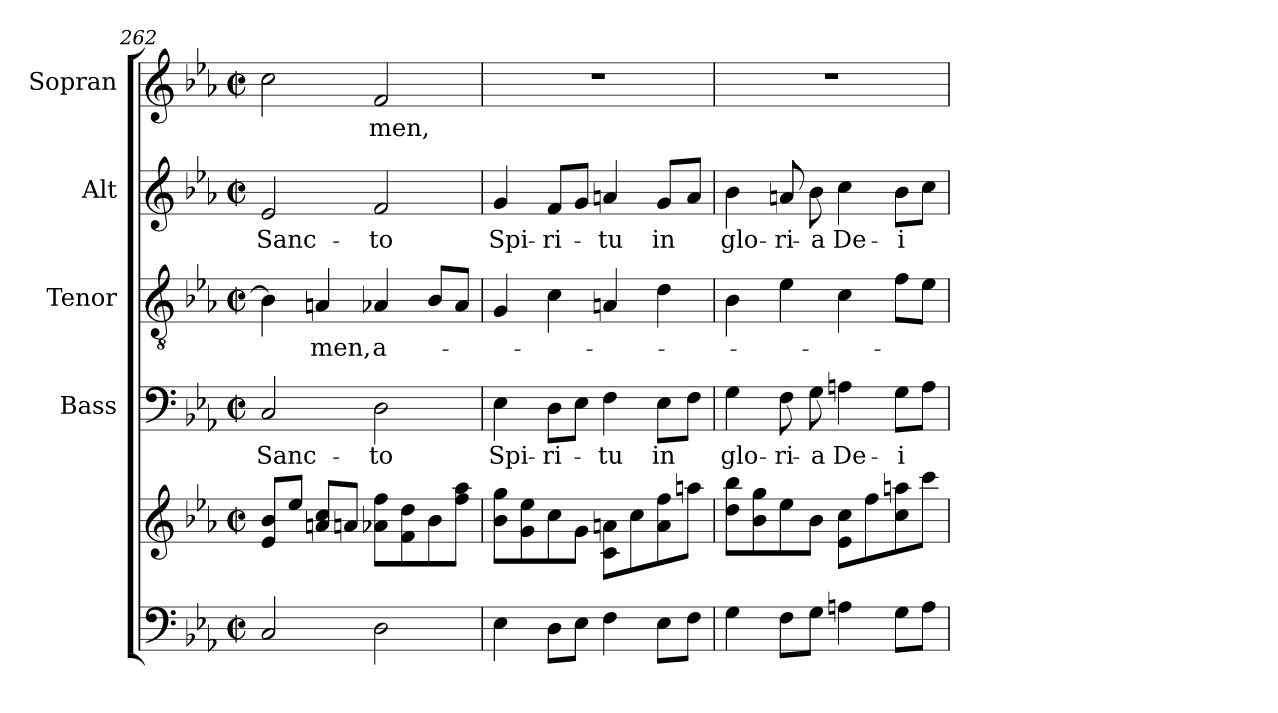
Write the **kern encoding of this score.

**kern	**kern	**kern	**text	**kern	**text	**kern	**text	**kern	**text
*part5	*part5	*part4	*part4	*part3	*part3	*part2	*part2	*part1	*part1
*staff6	*staff5	*staff4	*staff4	*staff3	*staff3	*staff2	*staff2	*staff1	*staff1
*	*	*I"Bass	*	*I"Tenor	*	*I"Alt	*	*I"Sopran	*
*	*	*I'B.	*	*I'T.	*	*I'A.	*	*I'S.	*
*clefF4	*clefG2	*clefF4	*	*clefGv2	*	*clefG2	*	*clefG2	*
*k[b-e-a-]	*k[b-e-a-]	*k[b-e-a-]	*	*k[b-e-a-]	*	*k[b-e-a-]	*	*k[b-e-a-]	*
*E-:	*E-:	*E-:	*	*E-:	*	*E-:	*	*E-:	*
*M2/2	*M2/2	*M2/2	*	*M2/2	*	*M2/2	*	*M2/2	*
*met(c|)	*met(c|)	*met(c|)	*	*met(c|)	*	*met(c|)	*	*met(c|)	*
=262	=262	=262	=262	=262	=262	=262	=262	=262	=262
!	!	!	!LO:LY:b	!	!	!	!LO:LY:b	!	!
2C/	8e-/ 8b-/L	2C/	Sanc-	4B-\]	.	2e-/	Sanc-	2cc\	.
.	8ee-/J	.	.	.	.	.	.	.	.
!	!	!	!	!	!LO:LY:b	!	!	!	!
.	8a/ 8cc/L	.	.	4An/	-men,	.	.	.	.
.	8an/J	.	.	.	.	.	.	.	.
!	!	!	!LO:LY:b	!	!LO:LY:b	!	!LO:LY:b	!	!LO:LY:b
2D\	8a-X\ 8ff\L	2D\	-to	4A-X/	a-	2f/	-to	2f/	-men,
.	8f\ 8dd\	.	.	.	.	.	.	.	.
.	8b-\	.	.	8B-/L	.	.	.	.	.
.	8ff\ 8aa-\J	.	.	8A-/J	.	.	.	.	.
!!LO:LB:g=z
=263	=263	=263	=263	=263	=263	=263	=263	=263	=263
!	!	!	!LO:LY:b	!	!	!	!LO:LY:b	!	!
4E-\	8b-\ 8gg\L	4E-\	Spi-	4G/	.	4g/	Spi-	1r	.
.	8g\ 8ee-\	.	.	.	.	.	.	.	.
!	!	!	!LO:LY:b	!	!	!	!LO:LY:b	!	!
8D\L	8cc\	8D\L	-ri-	4c\	.	8f/L	-ri-	.	.
8E-\J	8g\J	8E-\J	.	.	.	8g/J	.	.	.
!	!	!	!LO:LY:b	!	!	!	!LO:LY:b	!	!
4F\	8c\ 8an\L	4F\	-tu	4An/	.	4an/	-tu	.	.
.	8cc\	.	.	.	.	.	.	.	.
!	!	!	!LO:LY:b	!	!	!	!LO:LY:b	!	!
8E-\L	8a\ 8ff\	8E-\L	in	4d\	.	8g/L	in	.	.
8F\J	8aan\J	8F\J	.	.	.	8a/J	.	.	.
=264	=264	=264	=264	=264	=264	=264	=264	=264	=264
!	!	!	!LO:LY:b	!	!	!	!LO:LY:b	!	!
4G\	8dd\ 8bb-\L	4G\	glo-	4B-\	.	4b-\	glo-	1r	.
.	8b-\ 8gg\	.	.	.	.	.	.	.	.
!	!	!	!LO:LY:b	!	!	!	!LO:LY:b	!	!
8F\L	8ee-\	8F\	-ri-	4e-\	.	8an/	-ri-	.	.
!	!	!	!LO:LY:b	!	!	!	!LO:LY:b	!	!
8G\J	8b-\J	8G\	-a	.	.	8b-\	-a	.	.
!	!	!	!LO:LY:b	!	!	!	!LO:LY:b	!	!
4An\	8e-\ 8cc\L	4An\	De-	4c\	.	4cc\	De-	.	.
.	8ff\	.	.	.	.	.	.	.	.
!	!	!	!LO:LY:b	!	!	!	!LO:LY:b	!	!
8G\L	8cc\ 8aan\	8G\L	-i	8f\L	.	8b-\L	-i	.	.
8A\J	8ccc\J	8A\J	.	8e-\J	.	8cc\J	.	.	.
=	=	=	=	=	=	=	=	=	=
*-	*-	*-	*-	*-	*-	*-	*-	*-	*-
